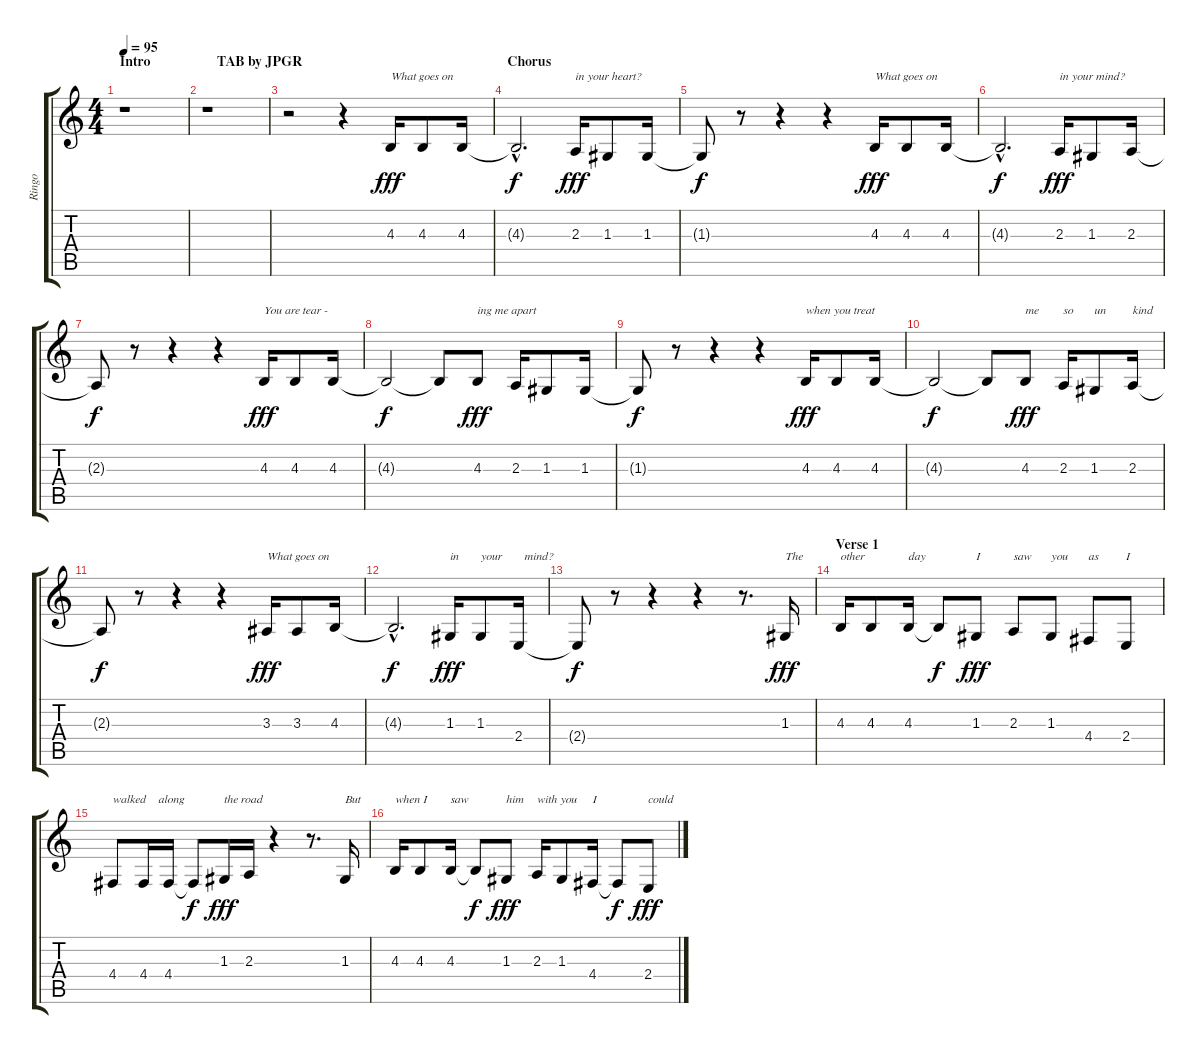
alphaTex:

\track ("Ringo" "Ringo") {instrument altosax}
\staff {score tabs}
\tuning (E4 B3 G3 D3 A2 E2) {hide}
\ts (4 4)
\section ("" "Intro                   TAB by JPGR")
\tempo 95
\clef g2
\ks c
r.1{dy fff instrument altosax} |
r.1 |
r.2 r.4 4.3.16{txt "What goes on"} 4.3.8 4.3.16 |
\section ("" "Chorus")
4.3{hac t}.2{d dy f} 2.3.16{txt "in your heart?" dy fff} 1.3.8 1.3.16 |
1.3{t}.8{dy f} r.8 r.4 r.4 4.3.16{txt "What goes on" dy fff} 4.3.8 4.3.16 |
4.3{hac t}.2{d dy f} 2.3.16{txt "in your mind?" dy fff} 1.3.8 2.3.16 |
2.3{t}.8{dy f} r.8 r.4 r.4 4.3.16{txt "You are tear -" dy fff} 4.3.8 4.3.16 |
4.3{t}.2{dy f} 4.3{t}.8 4.3.8{txt "ing me apart" dy fff} 2.3.16 1.3.8 1.3.16 |
1.3{t}.8{dy f} r.8 r.4 r.4 4.3.16{txt "when you treat" dy fff} 4.3.8 4.3.16 |
4.3{t}.2{dy f} 4.3{t}.8 4.3.8{txt "me" dy fff} 2.3.16{txt "so"} 1.3.8{txt "un"} 2.3.16{txt "kind"} |
2.3{t}.8{dy f} r.8 r.4 r.4 3.3.16{txt "What goes on" dy fff} 3.3.8 4.3.16 |
4.3{hac t}.2{d dy f} 1.3.16{txt "in" dy fff} 1.3.8{txt "your"} 2.4.16{txt "  mind?"} |
2.4{t}.8{dy f} r.8 r.4 r.4 r.8{d} 1.3.16{txt "The" dy fff} |
\section ("" "Verse 1")
4.3.16{txt "other"} 4.3.8 4.3.16{txt "day"} 4.3{t}.8{dy f} 1.3.8{txt "I" dy fff} 2.3.8{txt "saw"} 1.3.8{txt "you"} 4.4.8{txt "as"} 2.4.8{txt "I"} |
4.4.8{txt "walked"} 4.4.16{txt "     along"} 4.4.16 4.4{t}.8{dy f} 1.3.16{txt "the road" dy fff} 2.3.16 r.4 r.8{d} 1.3.16{txt "But"} |
4.3.16{txt "when I"} 4.3.8 4.3.16{txt "saw"} 4.3{t}.8{dy f} 1.3.8{txt "him" dy fff} 2.3.16{txt "with you"} 1.3.8 4.4.16{txt "I"} 4.4{t}.8{dy f} 2.4.8{txt "could" dy fff}
